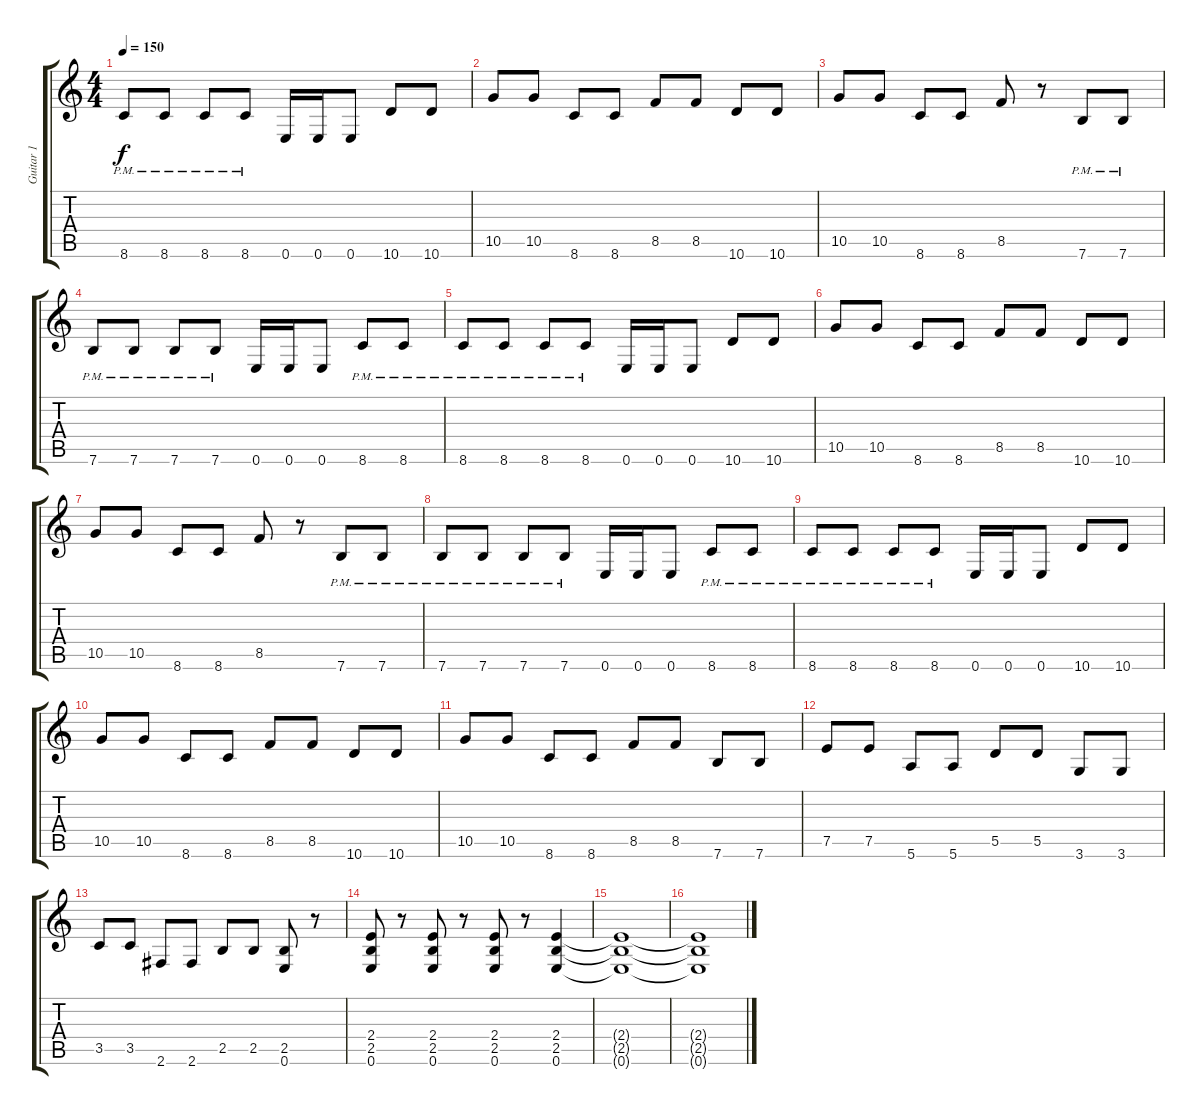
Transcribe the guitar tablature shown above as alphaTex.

\track ("Guitar 1" "Guitar 1") {instrument distortionguitar}
\staff {score tabs}
\tuning (E4 B3 G3 D3 A2 E2) {hide}
\ts (4 4)
\tempo 150
\clef g2
\ks c
8.6{pm}.8{dy f} 8.6{pm}.8 8.6{pm}.8 8.6{pm}.8 0.6.16 0.6.16 0.6.8 10.6.8 10.6.8 |
10.5.8 10.5.8 8.6.8 8.6.8 8.5.8 8.5.8 10.6.8 10.6.8 |
10.5.8 10.5.8 8.6.8 8.6.8 8.5.8 r.8 7.6{pm}.8 7.6{pm}.8 |
7.6{pm}.8 7.6{pm}.8 7.6{pm}.8 7.6{pm}.8 0.6.16 0.6.16 0.6.8 8.6{pm}.8 8.6{pm}.8 |
8.6{pm}.8 8.6{pm}.8 8.6{pm}.8 8.6{pm}.8 0.6.16 0.6.16 0.6.8 10.6.8 10.6.8 |
10.5.8 10.5.8 8.6.8 8.6.8 8.5.8 8.5.8 10.6.8 10.6.8 |
10.5.8 10.5.8 8.6.8 8.6.8 8.5.8 r.8 7.6{pm}.8 7.6{pm}.8 |
7.6{pm}.8 7.6{pm}.8 7.6{pm}.8 7.6{pm}.8 0.6.16 0.6.16 0.6.8 8.6{pm}.8 8.6{pm}.8 |
8.6{pm}.8 8.6{pm}.8 8.6{pm}.8 8.6{pm}.8 0.6.16 0.6.16 0.6.8 10.6.8 10.6.8 |
10.5.8 10.5.8 8.6.8 8.6.8 8.5.8 8.5.8 10.6.8 10.6.8 |
10.5.8 10.5.8 8.6.8 8.6.8 8.5.8 8.5.8 7.6.8 7.6.8 |
7.5.8 7.5.8 5.6.8 5.6.8 5.5.8 5.5.8 3.6.8 3.6.8 |
3.5.8 3.5.8 2.6.8 2.6.8 2.5.8 2.5.8 (2.5 0.6).8 r.8 |
(2.4 2.5 0.6).8 r.8 (2.4 2.5 0.6).8 r.8 (2.4 2.5 0.6).8 r.8 (2.4 2.5 0.6).4 |
(2.4{t} 2.5{t} 0.6{t}).1 |
(2.4{t} 2.5{t} 0.6{t}).1
